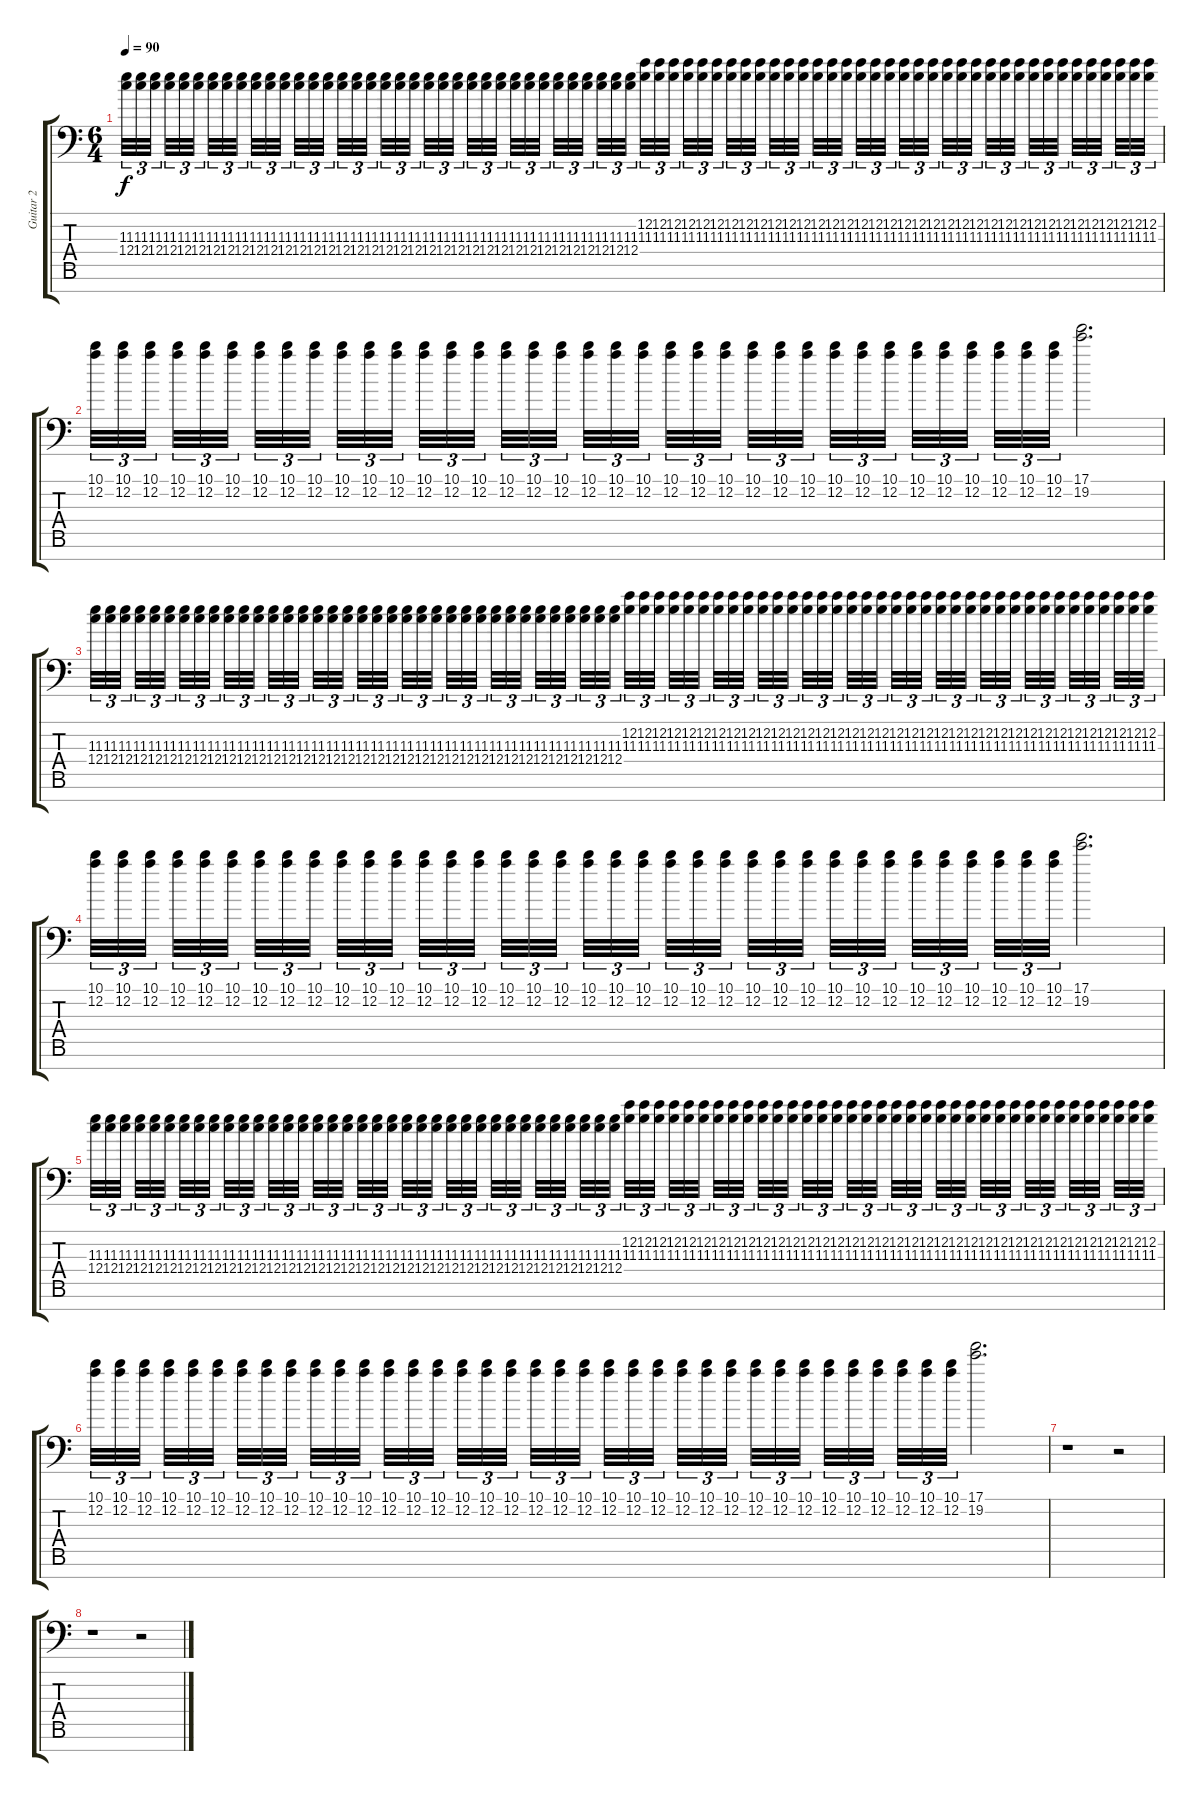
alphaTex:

\track ("Guitar 2" "Guitar 2") {instrument distortionguitar}
\staff {score tabs}
\tuning (D4 A3 F3 C3 G2 D2 A1) {hide}
\ts (6 4)
\tempo 90
\clef f4
\ks c
(11.3 12.4).32{tu (3 2) dy f} (11.3 12.4).32{tu (3 2)} (11.3 12.4).32{tu (3 2) beam splitsecondary} (11.3 12.4).32{tu (3 2)} (11.3 12.4).32{tu (3 2)} (11.3 12.4).32{tu (3 2) beam splitsecondary} (11.3 12.4).32{tu (3 2)} (11.3 12.4).32{tu (3 2)} (11.3 12.4).32{tu (3 2) beam splitsecondary} (11.3 12.4).32{tu (3 2)} (11.3 12.4).32{tu (3 2)} (11.3 12.4).32{tu (3 2) beam splitsecondary} (11.3 12.4).32{tu (3 2)} (11.3 12.4).32{tu (3 2)} (11.3 12.4).32{tu (3 2) beam splitsecondary} (11.3 12.4).32{tu (3 2)} (11.3 12.4).32{tu (3 2)} (11.3 12.4).32{tu (3 2) beam splitsecondary} (11.3 12.4).32{tu (3 2)} (11.3 12.4).32{tu (3 2)} (11.3 12.4).32{tu (3 2) beam splitsecondary} (11.3 12.4).32{tu (3 2)} (11.3 12.4).32{tu (3 2)} (11.3 12.4).32{tu (3 2) beam splitsecondary} (11.3 12.4).32{tu (3 2)} (11.3 12.4).32{tu (3 2)} (11.3 12.4).32{tu (3 2) beam splitsecondary} (11.3 12.4).32{tu (3 2)} (11.3 12.4).32{tu (3 2)} (11.3 12.4).32{tu (3 2) beam splitsecondary} (11.3 12.4).32{tu (3 2)} (11.3 12.4).32{tu (3 2)} (11.3 12.4).32{tu (3 2) beam splitsecondary} (11.3 12.4).32{tu (3 2)} (11.3 12.4).32{tu (3 2)} (11.3 12.4).32{tu (3 2)} (12.2 11.3).32{tu (3 2)} (12.2 11.3).32{tu (3 2)} (12.2 11.3).32{tu (3 2) beam splitsecondary} (12.2 11.3).32{tu (3 2)} (12.2 11.3).32{tu (3 2)} (12.2 11.3).32{tu (3 2) beam splitsecondary} (12.2 11.3).32{tu (3 2)} (12.2 11.3).32{tu (3 2)} (12.2 11.3).32{tu (3 2) beam splitsecondary} (12.2 11.3).32{tu (3 2)} (12.2 11.3).32{tu (3 2)} (12.2 11.3).32{tu (3 2) beam splitsecondary} (12.2 11.3).32{tu (3 2)} (12.2 11.3).32{tu (3 2)} (12.2 11.3).32{tu (3 2) beam splitsecondary} (12.2 11.3).32{tu (3 2)} (12.2 11.3).32{tu (3 2)} (12.2 11.3).32{tu (3 2) beam splitsecondary} (12.2 11.3).32{tu (3 2)} (12.2 11.3).32{tu (3 2)} (12.2 11.3).32{tu (3 2) beam splitsecondary} (12.2 11.3).32{tu (3 2)} (12.2 11.3).32{tu (3 2)} (12.2 11.3).32{tu (3 2) beam splitsecondary} (12.2 11.3).32{tu (3 2)} (12.2 11.3).32{tu (3 2)} (12.2 11.3).32{tu (3 2) beam splitsecondary} (12.2 11.3).32{tu (3 2)} (12.2 11.3).32{tu (3 2)} (12.2 11.3).32{tu (3 2) beam splitsecondary} (12.2 11.3).32{tu (3 2)} (12.2 11.3).32{tu (3 2)} (12.2 11.3).32{tu (3 2) beam splitsecondary} (12.2 11.3).32{tu (3 2)} (12.2 11.3).32{tu (3 2)} (12.2 11.3).32{tu (3 2)} |
(10.1 12.2).32{tu (3 2)} (10.1 12.2).32{tu (3 2)} (10.1 12.2).32{tu (3 2) beam splitsecondary} (10.1 12.2).32{tu (3 2)} (10.1 12.2).32{tu (3 2)} (10.1 12.2).32{tu (3 2) beam splitsecondary} (10.1 12.2).32{tu (3 2)} (10.1 12.2).32{tu (3 2)} (10.1 12.2).32{tu (3 2) beam splitsecondary} (10.1 12.2).32{tu (3 2)} (10.1 12.2).32{tu (3 2)} (10.1 12.2).32{tu (3 2) beam splitsecondary} (10.1 12.2).32{tu (3 2)} (10.1 12.2).32{tu (3 2)} (10.1 12.2).32{tu (3 2) beam splitsecondary} (10.1 12.2).32{tu (3 2)} (10.1 12.2).32{tu (3 2)} (10.1 12.2).32{tu (3 2) beam splitsecondary} (10.1 12.2).32{tu (3 2)} (10.1 12.2).32{tu (3 2)} (10.1 12.2).32{tu (3 2) beam splitsecondary} (10.1 12.2).32{tu (3 2)} (10.1 12.2).32{tu (3 2)} (10.1 12.2).32{tu (3 2) beam splitsecondary} (10.1 12.2).32{tu (3 2)} (10.1 12.2).32{tu (3 2)} (10.1 12.2).32{tu (3 2) beam splitsecondary} (10.1 12.2).32{tu (3 2)} (10.1 12.2).32{tu (3 2)} (10.1 12.2).32{tu (3 2) beam splitsecondary} (10.1 12.2).32{tu (3 2)} (10.1 12.2).32{tu (3 2)} (10.1 12.2).32{tu (3 2) beam splitsecondary} (10.1 12.2).32{tu (3 2)} (10.1 12.2).32{tu (3 2)} (10.1 12.2).32{tu (3 2)} (17.1 19.2).2{d} |
(11.3 12.4).32{tu (3 2)} (11.3 12.4).32{tu (3 2)} (11.3 12.4).32{tu (3 2) beam splitsecondary} (11.3 12.4).32{tu (3 2)} (11.3 12.4).32{tu (3 2)} (11.3 12.4).32{tu (3 2) beam splitsecondary} (11.3 12.4).32{tu (3 2)} (11.3 12.4).32{tu (3 2)} (11.3 12.4).32{tu (3 2) beam splitsecondary} (11.3 12.4).32{tu (3 2)} (11.3 12.4).32{tu (3 2)} (11.3 12.4).32{tu (3 2) beam splitsecondary} (11.3 12.4).32{tu (3 2)} (11.3 12.4).32{tu (3 2)} (11.3 12.4).32{tu (3 2) beam splitsecondary} (11.3 12.4).32{tu (3 2)} (11.3 12.4).32{tu (3 2)} (11.3 12.4).32{tu (3 2) beam splitsecondary} (11.3 12.4).32{tu (3 2)} (11.3 12.4).32{tu (3 2)} (11.3 12.4).32{tu (3 2) beam splitsecondary} (11.3 12.4).32{tu (3 2)} (11.3 12.4).32{tu (3 2)} (11.3 12.4).32{tu (3 2) beam splitsecondary} (11.3 12.4).32{tu (3 2)} (11.3 12.4).32{tu (3 2)} (11.3 12.4).32{tu (3 2) beam splitsecondary} (11.3 12.4).32{tu (3 2)} (11.3 12.4).32{tu (3 2)} (11.3 12.4).32{tu (3 2) beam splitsecondary} (11.3 12.4).32{tu (3 2)} (11.3 12.4).32{tu (3 2)} (11.3 12.4).32{tu (3 2) beam splitsecondary} (11.3 12.4).32{tu (3 2)} (11.3 12.4).32{tu (3 2)} (11.3 12.4).32{tu (3 2)} (12.2 11.3).32{tu (3 2)} (12.2 11.3).32{tu (3 2)} (12.2 11.3).32{tu (3 2) beam splitsecondary} (12.2 11.3).32{tu (3 2)} (12.2 11.3).32{tu (3 2)} (12.2 11.3).32{tu (3 2) beam splitsecondary} (12.2 11.3).32{tu (3 2)} (12.2 11.3).32{tu (3 2)} (12.2 11.3).32{tu (3 2) beam splitsecondary} (12.2 11.3).32{tu (3 2)} (12.2 11.3).32{tu (3 2)} (12.2 11.3).32{tu (3 2) beam splitsecondary} (12.2 11.3).32{tu (3 2)} (12.2 11.3).32{tu (3 2)} (12.2 11.3).32{tu (3 2) beam splitsecondary} (12.2 11.3).32{tu (3 2)} (12.2 11.3).32{tu (3 2)} (12.2 11.3).32{tu (3 2) beam splitsecondary} (12.2 11.3).32{tu (3 2)} (12.2 11.3).32{tu (3 2)} (12.2 11.3).32{tu (3 2) beam splitsecondary} (12.2 11.3).32{tu (3 2)} (12.2 11.3).32{tu (3 2)} (12.2 11.3).32{tu (3 2) beam splitsecondary} (12.2 11.3).32{tu (3 2)} (12.2 11.3).32{tu (3 2)} (12.2 11.3).32{tu (3 2) beam splitsecondary} (12.2 11.3).32{tu (3 2)} (12.2 11.3).32{tu (3 2)} (12.2 11.3).32{tu (3 2) beam splitsecondary} (12.2 11.3).32{tu (3 2)} (12.2 11.3).32{tu (3 2)} (12.2 11.3).32{tu (3 2) beam splitsecondary} (12.2 11.3).32{tu (3 2)} (12.2 11.3).32{tu (3 2)} (12.2 11.3).32{tu (3 2)} |
(10.1 12.2).32{tu (3 2)} (10.1 12.2).32{tu (3 2)} (10.1 12.2).32{tu (3 2) beam splitsecondary} (10.1 12.2).32{tu (3 2)} (10.1 12.2).32{tu (3 2)} (10.1 12.2).32{tu (3 2) beam splitsecondary} (10.1 12.2).32{tu (3 2)} (10.1 12.2).32{tu (3 2)} (10.1 12.2).32{tu (3 2) beam splitsecondary} (10.1 12.2).32{tu (3 2)} (10.1 12.2).32{tu (3 2)} (10.1 12.2).32{tu (3 2) beam splitsecondary} (10.1 12.2).32{tu (3 2)} (10.1 12.2).32{tu (3 2)} (10.1 12.2).32{tu (3 2) beam splitsecondary} (10.1 12.2).32{tu (3 2)} (10.1 12.2).32{tu (3 2)} (10.1 12.2).32{tu (3 2) beam splitsecondary} (10.1 12.2).32{tu (3 2)} (10.1 12.2).32{tu (3 2)} (10.1 12.2).32{tu (3 2) beam splitsecondary} (10.1 12.2).32{tu (3 2)} (10.1 12.2).32{tu (3 2)} (10.1 12.2).32{tu (3 2) beam splitsecondary} (10.1 12.2).32{tu (3 2)} (10.1 12.2).32{tu (3 2)} (10.1 12.2).32{tu (3 2) beam splitsecondary} (10.1 12.2).32{tu (3 2)} (10.1 12.2).32{tu (3 2)} (10.1 12.2).32{tu (3 2) beam splitsecondary} (10.1 12.2).32{tu (3 2)} (10.1 12.2).32{tu (3 2)} (10.1 12.2).32{tu (3 2) beam splitsecondary} (10.1 12.2).32{tu (3 2)} (10.1 12.2).32{tu (3 2)} (10.1 12.2).32{tu (3 2)} (17.1 19.2).2{d} |
(11.3 12.4).32{tu (3 2)} (11.3 12.4).32{tu (3 2)} (11.3 12.4).32{tu (3 2) beam splitsecondary} (11.3 12.4).32{tu (3 2)} (11.3 12.4).32{tu (3 2)} (11.3 12.4).32{tu (3 2) beam splitsecondary} (11.3 12.4).32{tu (3 2)} (11.3 12.4).32{tu (3 2)} (11.3 12.4).32{tu (3 2) beam splitsecondary} (11.3 12.4).32{tu (3 2)} (11.3 12.4).32{tu (3 2)} (11.3 12.4).32{tu (3 2) beam splitsecondary} (11.3 12.4).32{tu (3 2)} (11.3 12.4).32{tu (3 2)} (11.3 12.4).32{tu (3 2) beam splitsecondary} (11.3 12.4).32{tu (3 2)} (11.3 12.4).32{tu (3 2)} (11.3 12.4).32{tu (3 2) beam splitsecondary} (11.3 12.4).32{tu (3 2)} (11.3 12.4).32{tu (3 2)} (11.3 12.4).32{tu (3 2) beam splitsecondary} (11.3 12.4).32{tu (3 2)} (11.3 12.4).32{tu (3 2)} (11.3 12.4).32{tu (3 2) beam splitsecondary} (11.3 12.4).32{tu (3 2)} (11.3 12.4).32{tu (3 2)} (11.3 12.4).32{tu (3 2) beam splitsecondary} (11.3 12.4).32{tu (3 2)} (11.3 12.4).32{tu (3 2)} (11.3 12.4).32{tu (3 2) beam splitsecondary} (11.3 12.4).32{tu (3 2)} (11.3 12.4).32{tu (3 2)} (11.3 12.4).32{tu (3 2) beam splitsecondary} (11.3 12.4).32{tu (3 2)} (11.3 12.4).32{tu (3 2)} (11.3 12.4).32{tu (3 2)} (12.2 11.3).32{tu (3 2)} (12.2 11.3).32{tu (3 2)} (12.2 11.3).32{tu (3 2) beam splitsecondary} (12.2 11.3).32{tu (3 2)} (12.2 11.3).32{tu (3 2)} (12.2 11.3).32{tu (3 2) beam splitsecondary} (12.2 11.3).32{tu (3 2)} (12.2 11.3).32{tu (3 2)} (12.2 11.3).32{tu (3 2) beam splitsecondary} (12.2 11.3).32{tu (3 2)} (12.2 11.3).32{tu (3 2)} (12.2 11.3).32{tu (3 2) beam splitsecondary} (12.2 11.3).32{tu (3 2)} (12.2 11.3).32{tu (3 2)} (12.2 11.3).32{tu (3 2) beam splitsecondary} (12.2 11.3).32{tu (3 2)} (12.2 11.3).32{tu (3 2)} (12.2 11.3).32{tu (3 2) beam splitsecondary} (12.2 11.3).32{tu (3 2)} (12.2 11.3).32{tu (3 2)} (12.2 11.3).32{tu (3 2) beam splitsecondary} (12.2 11.3).32{tu (3 2)} (12.2 11.3).32{tu (3 2)} (12.2 11.3).32{tu (3 2) beam splitsecondary} (12.2 11.3).32{tu (3 2)} (12.2 11.3).32{tu (3 2)} (12.2 11.3).32{tu (3 2) beam splitsecondary} (12.2 11.3).32{tu (3 2)} (12.2 11.3).32{tu (3 2)} (12.2 11.3).32{tu (3 2) beam splitsecondary} (12.2 11.3).32{tu (3 2)} (12.2 11.3).32{tu (3 2)} (12.2 11.3).32{tu (3 2) beam splitsecondary} (12.2 11.3).32{tu (3 2)} (12.2 11.3).32{tu (3 2)} (12.2 11.3).32{tu (3 2)} |
(10.1 12.2).32{tu (3 2)} (10.1 12.2).32{tu (3 2)} (10.1 12.2).32{tu (3 2) beam splitsecondary} (10.1 12.2).32{tu (3 2)} (10.1 12.2).32{tu (3 2)} (10.1 12.2).32{tu (3 2) beam splitsecondary} (10.1 12.2).32{tu (3 2)} (10.1 12.2).32{tu (3 2)} (10.1 12.2).32{tu (3 2) beam splitsecondary} (10.1 12.2).32{tu (3 2)} (10.1 12.2).32{tu (3 2)} (10.1 12.2).32{tu (3 2) beam splitsecondary} (10.1 12.2).32{tu (3 2)} (10.1 12.2).32{tu (3 2)} (10.1 12.2).32{tu (3 2) beam splitsecondary} (10.1 12.2).32{tu (3 2)} (10.1 12.2).32{tu (3 2)} (10.1 12.2).32{tu (3 2) beam splitsecondary} (10.1 12.2).32{tu (3 2)} (10.1 12.2).32{tu (3 2)} (10.1 12.2).32{tu (3 2) beam splitsecondary} (10.1 12.2).32{tu (3 2)} (10.1 12.2).32{tu (3 2)} (10.1 12.2).32{tu (3 2) beam splitsecondary} (10.1 12.2).32{tu (3 2)} (10.1 12.2).32{tu (3 2)} (10.1 12.2).32{tu (3 2) beam splitsecondary} (10.1 12.2).32{tu (3 2)} (10.1 12.2).32{tu (3 2)} (10.1 12.2).32{tu (3 2) beam splitsecondary} (10.1 12.2).32{tu (3 2)} (10.1 12.2).32{tu (3 2)} (10.1 12.2).32{tu (3 2) beam splitsecondary} (10.1 12.2).32{tu (3 2)} (10.1 12.2).32{tu (3 2)} (10.1 12.2).32{tu (3 2)} (17.1 19.2).2{d} |
r.1 r.2 |
r.1 r.2
